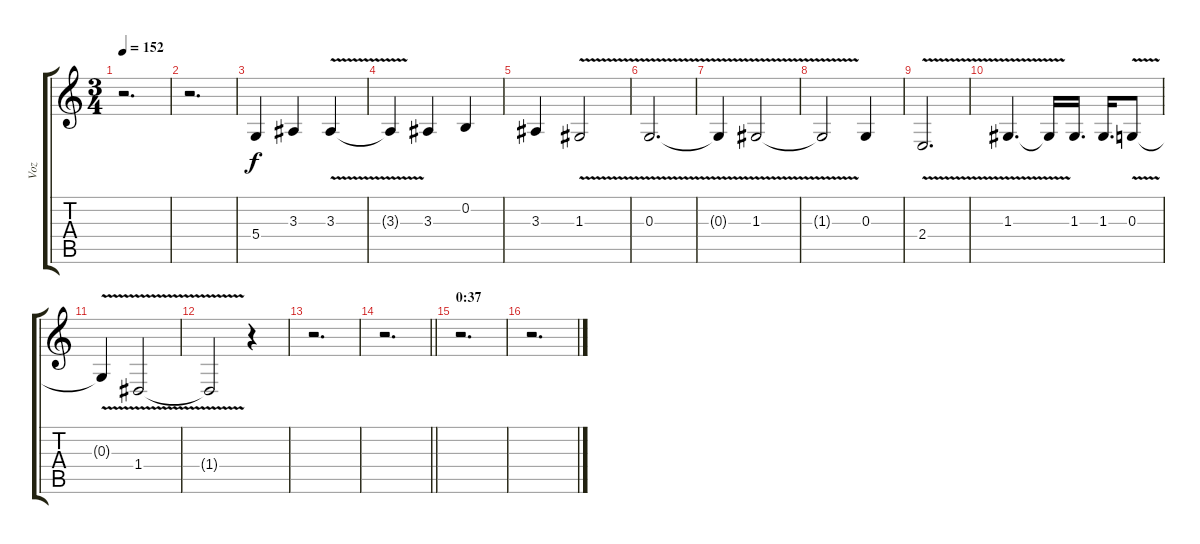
\track ("Voz" "Voz") {instrument baritonesax}
\staff {score tabs}
\tuning (E4 B3 G3 D3 A2 E2) {hide}
\ts (3 4)
\tempo 152
\clef g2
\ks c
r.2{d dy f} |
r.2{d} |
5.4.4 3.3.4 3.3{v}.4 |
3.3{t}.4 3.3.4 0.2.4 |
3.3.4 1.3{v}.2 |
0.3{v}.2{d} |
0.3{t}.4 1.3{v}.2 |
1.3{t}.2 0.3.4 |
2.4{v}.2{d} |
1.3{v}.4{d} 1.3{t}.16 1.3.16{d} 1.3.16{d} 0.3{v}.8 |
0.3{t}.4 1.4{v}.2 |
1.4{t}.2 r.4 |
r.2{d} |
\barLineRight lightlight
r.2{d} |
\section ("" "0:37")
r.2{d} |
r.2{d}
